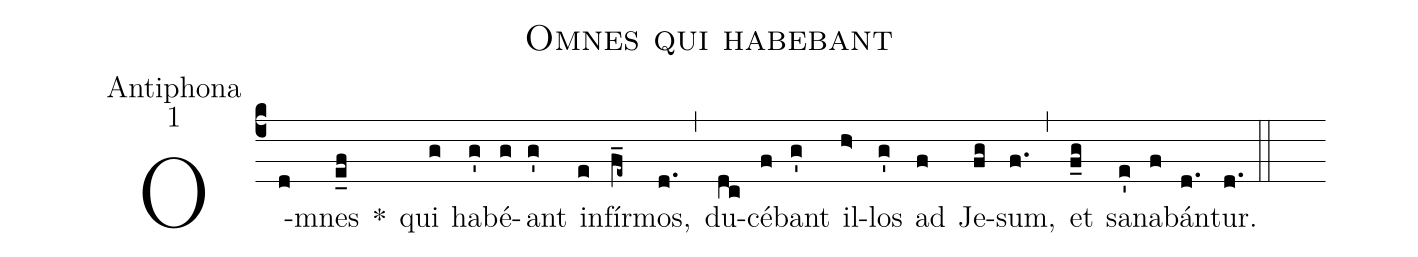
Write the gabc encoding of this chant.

name:Omnes qui habebant;
office-part:Antiphona;
mode:1;
%%
(c4) O(d)mnes(e_f) *() qui(g) ha(g')bé(g)ant(g') in(e)fír(f_e~)mos,(d.) (,) du(dc)cé(f)bant(g') il(h>)los(g') ad(f) Je(fg)sum,(f.) (,) et(f_g) sa(e')na(f)bán(d.)tur.(d.) (::)
